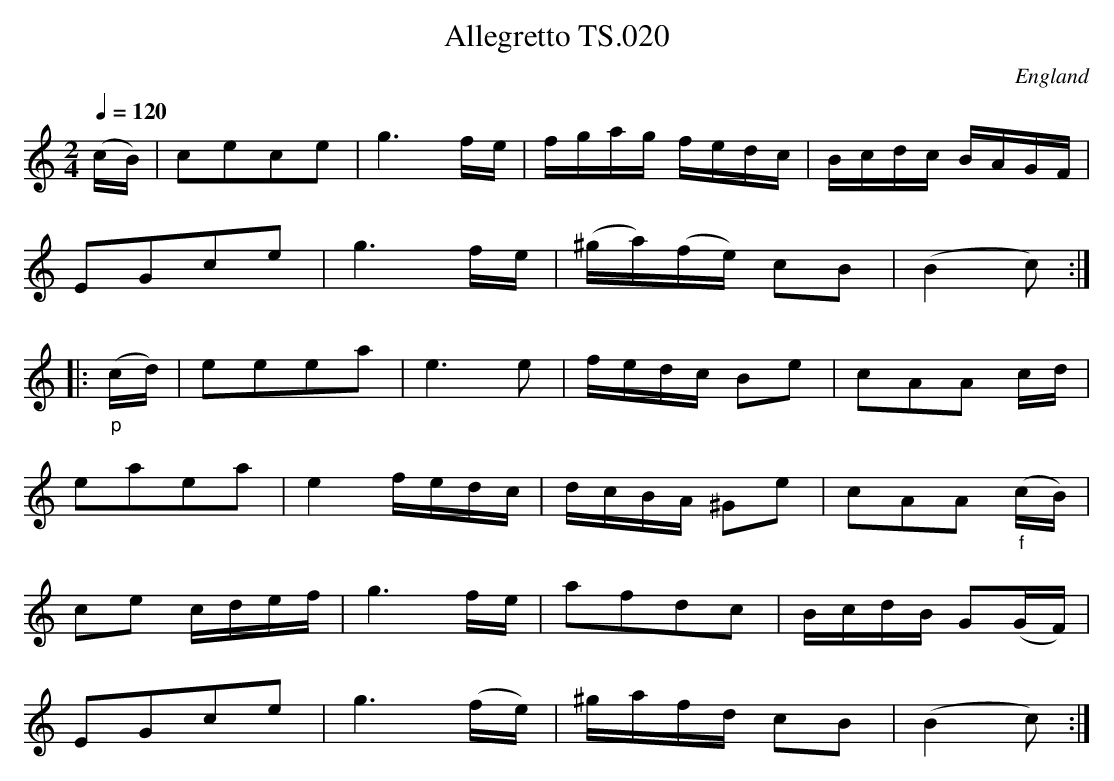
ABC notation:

X:1
T:Allegretto TS.020
M:2/4
L:1/16
Q:1/4=120
O:England
notC:Prefixed as 'No.8' in MS
K:C major
(cB)|c2e2c2e2|g6fe|fgag fedc|Bcdc BAGF|!
E2G2c2e2|g6fe|(^ga)(fe) c2B2|(B4c2):|!
|:"_p"(cd)|e2e2e2a2|e6e2|fedc B2e2|c2A2A2 cd|!
e2a2e2a2|e4 fedc|dcBA ^G2e2|c2A2A2 "_f"(cB)|!
c2e2 cdef|g6fe|a2f2d2c2|BcdB G2(GF)|!
E2G2c2e2|g6(fe)|^gafd c2B2|(B4c2):|]
